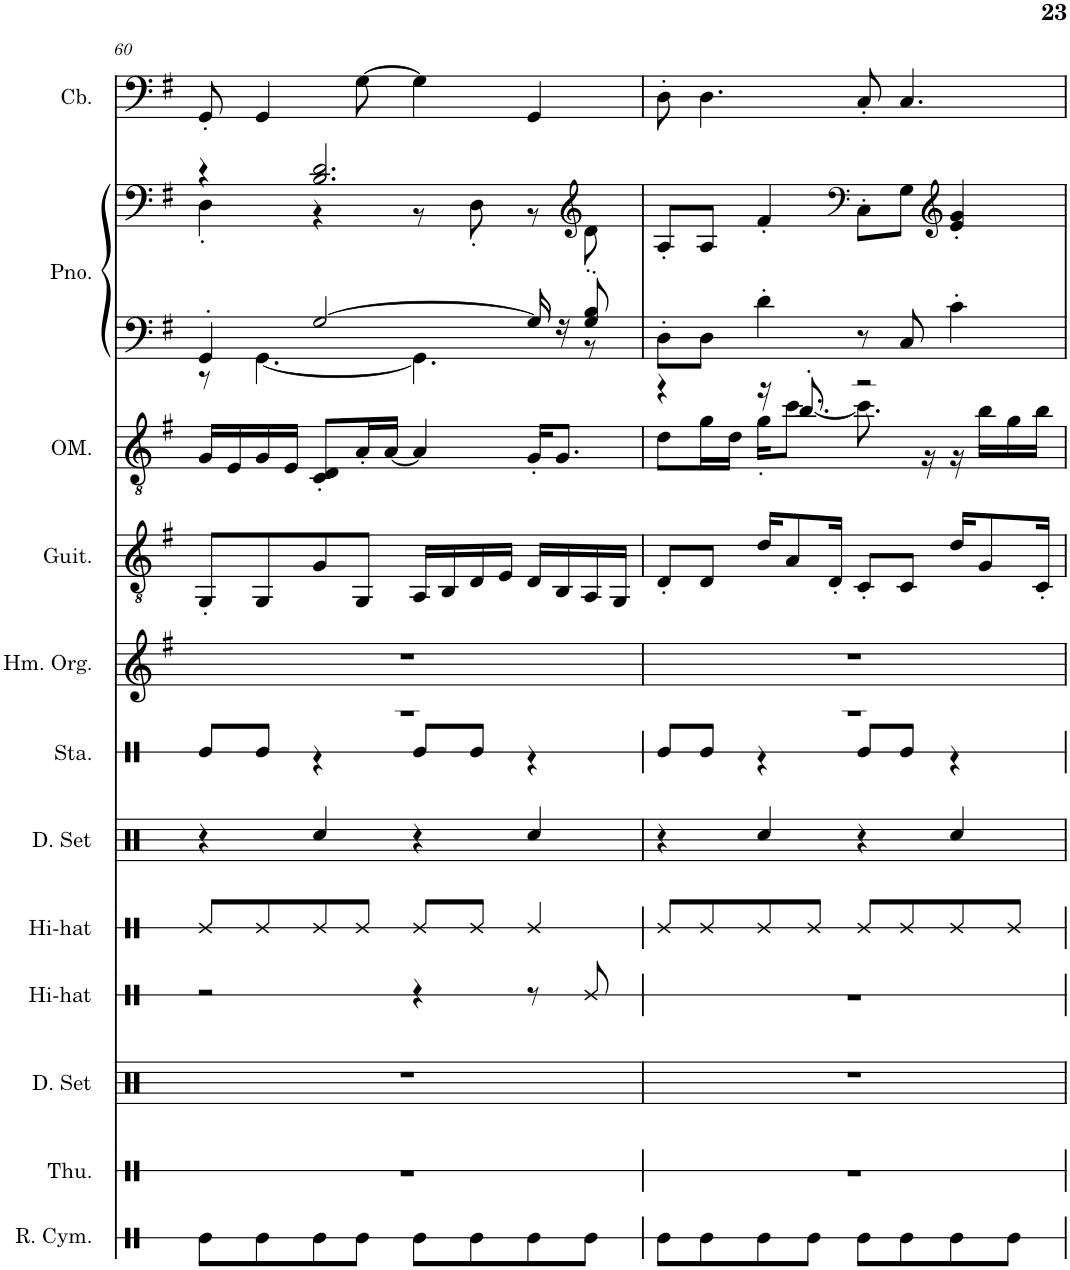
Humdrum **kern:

**kern	**kern	**kern	**kern	**kern	**kern	**kern	**kern	**kern	**kern	**kern	**kern	**kern
*part12	*part11	*part10	*part9	*part8	*part7	*part6	*part5	*part4	*part3	*part2	*part2	*part1
*staff13	*staff12	*staff11	*staff10	*staff9	*staff8	*staff7	*staff6	*staff5	*staff4	*staff3	*staff2	*staff1
*I"Ride Cymbal, RIDE CYMB	*I"Thundersheet, CRASH CYM	*I"Drumset, RIM SHOT	*I"Hi-hat, OPEN HIHA	*I"Hi-hat, CLOSED H.	*I"Drumset, SNARE DRU	*I"Stamp, BASS DRUM	*I"Hammond Organ, ORGAN 3	*I"Classical Guitar, NYLON GTR	*I"Octave Mandolin, STEEL GTR	*I"Piano, A.PIANO 2	*	*I"Contrabass, ACOU BASS
*I'R. Cym.	*I'Thu.	*I'D. Set	*I'Hi-hat	*I'Hi-hat	*I'D. Set	*I'Sta.	*I'Hm. Org.	*I'Guit.	*I'OM.	*I'Pno.	*	*I'Cb.
!!LO:PB:g=z
*clefX	*clefX	*clefX	*clefX	*clefX	*clefX	*clefX	*clefG2	*clefGv2	*clefGv2	*clefG2	*clefF4	*clefF4
*	*	*	*	*	*	*	*	*	*	*	*	*Trd7c12
*k[]	*k[]	*k[]	*k[]	*k[]	*k[]	*k[]	*k[f#]	*k[f#]	*k[f#]	*k[f#]	*k[f#]	*k[f#]
*M4/4	*M4/4	*M4/4	*M4/4	*M4/4	*M4/4	*M4/4	*M4/4	*M4/4	*M4/4	*M4/4	*M4/4	*M4/4
=60	=60	=60	=60	=60	=60	=60	=60	=60	=60	=60	=60	=60
*	*	*	*	*	*	*^	*	*	*	*^	*^	*
8Re\L	1r	1r	2r	8Re/L	4r	1r	8Re/L	1r	8GG'/L	16G/LL	4GG'/	8r	4r	4D'\	8GG'/
.	.	.	.	.	.	.	.	.	.	16E/	.	.	.	.	.
8Re\	.	.	.	8Re/	.	.	8Re/J	.	8GG/	16G/	.	[4.GG\	.	.	4GG/
.	.	.	.	.	.	.	.	.	.	16E/JJ	.	.	.	.	.
8Re\	.	.	.	8Re/	4Rcc/	.	4r	.	8G/	8C/' 8D/'L	[2G/	.	2.B/ 2.d/	4r	.
8Re\J	.	.	.	8Re/J	.	.	.	.	8GG/J	16A'/L	.	.	.	.	[8G\
.	.	.	.	.	.	.	.	.	.	[16A/JJ	.	.	.	.	.
8Re\L	.	.	4r	8Re/L	4r	.	8Re/L	.	16AA/LL	4A/]	.	4.GG\]	.	8r	4G\]
.	.	.	.	.	.	.	.	.	16BB/	.	.	.	.	.	.
8Re\	.	.	.	8Re/J	.	.	8Re/J	.	16D/	.	.	.	.	8D'\	.
.	.	.	.	.	.	.	.	.	16E/JJ	.	.	.	.	.	.
8Re\	.	.	8r	4Re/	4Rcc/	.	4r	.	16D/LL	16G'/KL	16G/]	.	.	8r	4GG/
.	.	.	.	.	.	.	.	.	16BB/	8.G/J	16r	.	.	.	.
*	*	*	*	*	*	*	*	*	*	*	*	*	*clefG2	*	*
8Re\J	.	.	8Re/	.	.	.	.	.	16AA/	.	8G/' 8B/'	8r	.	8d'\	.
.	.	.	.	.	.	.	.	.	16GG/JJ	.	.	.	.	.	.
*	*	*	*	*	*	*	*	*	*	*	*v	*v	*	*	*
*	*	*	*	*	*	*	*	*	*	*	*	*v	*v	*
=61	=61	=61	=61	=61	=61	=61	=61	=61	=61	=61	=61	=61	=61
*	*	*	*	*	*	*	*	*	*	*^	*	*	*
8Re\L	1r	1r	1r	8Re/L	4r	1r	8Re/L	1r	8D'/L	4r	8d\L	8D'\L	8A'/L	8D'\
8Re\	.	.	.	8Re/	.	.	8Re/J	.	8D/J	.	16g\L	8D\J	8A/J	4.D\
.	.	.	.	.	.	.	.	.	.	.	16d\JJ	.	.	.
8Re\	.	.	.	8Re/	4Rcc/	.	4r	.	16d/KL	16r	16g'\KL	4d'\	4f#'/	.
.	.	.	.	.	.	.	.	.	8A/	8.b'/	[8.cc\J	.	.	.
8Re\J	.	.	.	8Re/J	.	.	.	.	.	.	.	.	.	.
.	.	.	.	.	.	.	.	.	16D'/Jk	.	.	.	.	.
*	*	*	*	*	*	*	*	*	*	*	*	*	*clefF4	*
8Re\L	.	.	.	8Re/L	4r	.	8Re/L	.	8C'/L	2r	8.cc\]	8r	8C'\L	8C'/
8Re\	.	.	.	8Re/	.	.	8Re/J	.	8C/J	.	.	8C/	8G\J	4.C/
.	.	.	.	.	.	.	.	.	.	.	16r	.	.	.
*	*	*	*	*	*	*	*	*	*	*	*	*	*clefG2	*
8Re\	.	.	.	8Re/	4Rcc/	.	4r	.	16d/KL	.	16r	4c'\	4e/' 4g/'	.
.	.	.	.	.	.	.	.	.	8G/	.	16b\LL	.	.	.
8Re\J	.	.	.	8Re/J	.	.	.	.	.	.	16g\	.	.	.
.	.	.	.	.	.	.	.	.	16C'/Jk	.	16b\JJ	.	.	.
*	*	*	*	*	*	*v	*v	*	*	*v	*v	*	*	*
=	=	=	=	=	=	=	=	=	=	=	=	=
*-	*-	*-	*-	*-	*-	*-	*-	*-	*-	*-	*-	*-
